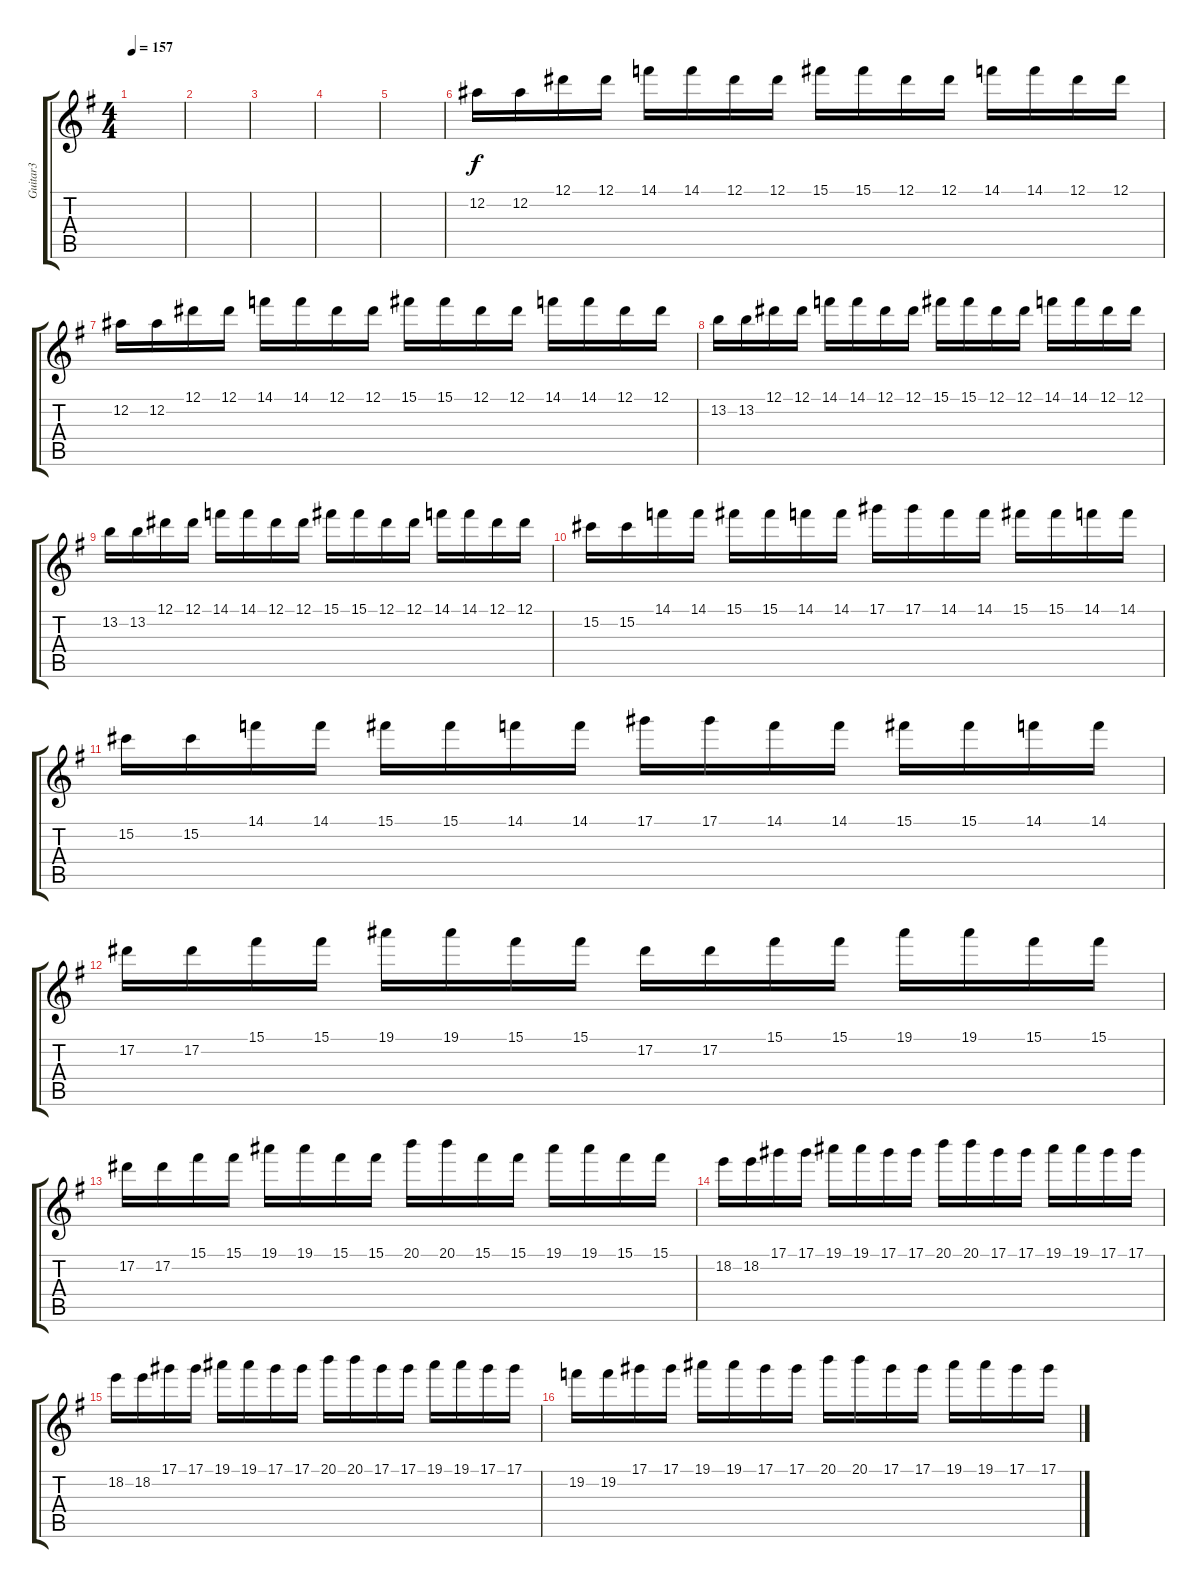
\track ("Guitar3" "Guitar3") {instrument distortionguitar}
\staff {score tabs}
\tuning (Eb4 Bb3 Gb3 Db3 Ab2 Eb2) {hide}
\ts (4 4)
\tempo 157
\clef g2
\ks eminor
|
|
|
|
|
12.2.16 12.2.16 12.1.16 12.1.16 14.1.16 14.1.16 12.1.16 12.1.16 15.1.16 15.1.16 12.1.16 12.1.16 14.1.16 14.1.16 12.1.16 12.1.16 |
12.2.16 12.2.16 12.1.16 12.1.16 14.1.16 14.1.16 12.1.16 12.1.16 15.1.16 15.1.16 12.1.16 12.1.16 14.1.16 14.1.16 12.1.16 12.1.16 |
13.2.16 13.2.16 12.1.16 12.1.16 14.1.16 14.1.16 12.1.16 12.1.16 15.1.16 15.1.16 12.1.16 12.1.16 14.1.16 14.1.16 12.1.16 12.1.16 |
13.2.16 13.2.16 12.1.16 12.1.16 14.1.16 14.1.16 12.1.16 12.1.16 15.1.16 15.1.16 12.1.16 12.1.16 14.1.16 14.1.16 12.1.16 12.1.16 |
15.2.16 15.2.16 14.1.16 14.1.16 15.1.16 15.1.16 14.1.16 14.1.16 17.1.16 17.1.16 14.1.16 14.1.16 15.1.16 15.1.16 14.1.16 14.1.16 |
15.2.16 15.2.16 14.1.16 14.1.16 15.1.16 15.1.16 14.1.16 14.1.16 17.1.16 17.1.16 14.1.16 14.1.16 15.1.16 15.1.16 14.1.16 14.1.16 |
17.2.16 17.2.16 15.1.16 15.1.16 19.1.16 19.1.16 15.1.16 15.1.16 17.2.16 17.2.16 15.1.16 15.1.16 19.1.16 19.1.16 15.1.16 15.1.16 |
17.2.16 17.2.16 15.1.16 15.1.16 19.1.16 19.1.16 15.1.16 15.1.16 20.1.16 20.1.16 15.1.16 15.1.16 19.1.16 19.1.16 15.1.16 15.1.16 |
18.2.16 18.2.16 17.1.16 17.1.16 19.1.16 19.1.16 17.1.16 17.1.16 20.1.16 20.1.16 17.1.16 17.1.16 19.1.16 19.1.16 17.1.16 17.1.16 |
18.2.16 18.2.16 17.1.16 17.1.16 19.1.16 19.1.16 17.1.16 17.1.16 20.1.16 20.1.16 17.1.16 17.1.16 19.1.16 19.1.16 17.1.16 17.1.16 |
19.2.16 19.2.16 17.1.16 17.1.16 19.1.16 19.1.16 17.1.16 17.1.16 20.1.16 20.1.16 17.1.16 17.1.16 19.1.16 19.1.16 17.1.16 17.1.16
